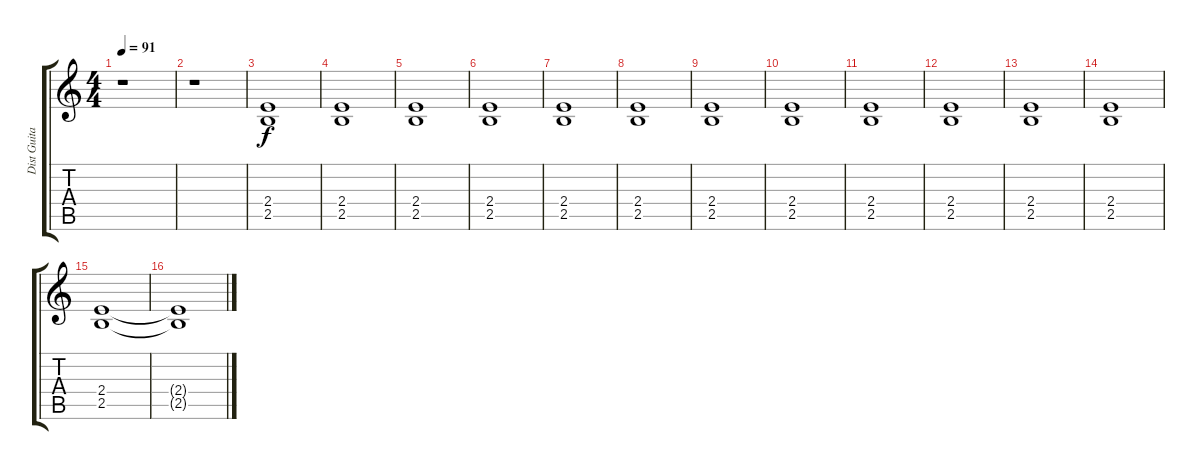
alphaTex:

\track ("Dist Guitar (chords)" "Dist Guita") {instrument overdrivenguitar}
\staff {score tabs}
\tuning (E4 B3 G3 D3 A2 E2) {hide}
\ts (4 4)
\tempo 91
\clef g2
\ks c
r.1{dy f} |
r.1 |
(2.4 2.5).1{volume 12} |
(2.4 2.5).1 |
(2.4 2.5).1 |
(2.4 2.5).1 |
(2.4 2.5).1 |
(2.4 2.5).1 |
(2.4 2.5).1 |
(2.4 2.5).1 |
(2.4 2.5).1 |
(2.4 2.5).1 |
(2.4 2.5).1 |
(2.4 2.5).1 |
(2.4 2.5).1 |
(2.4{t} 2.5{t}).1
